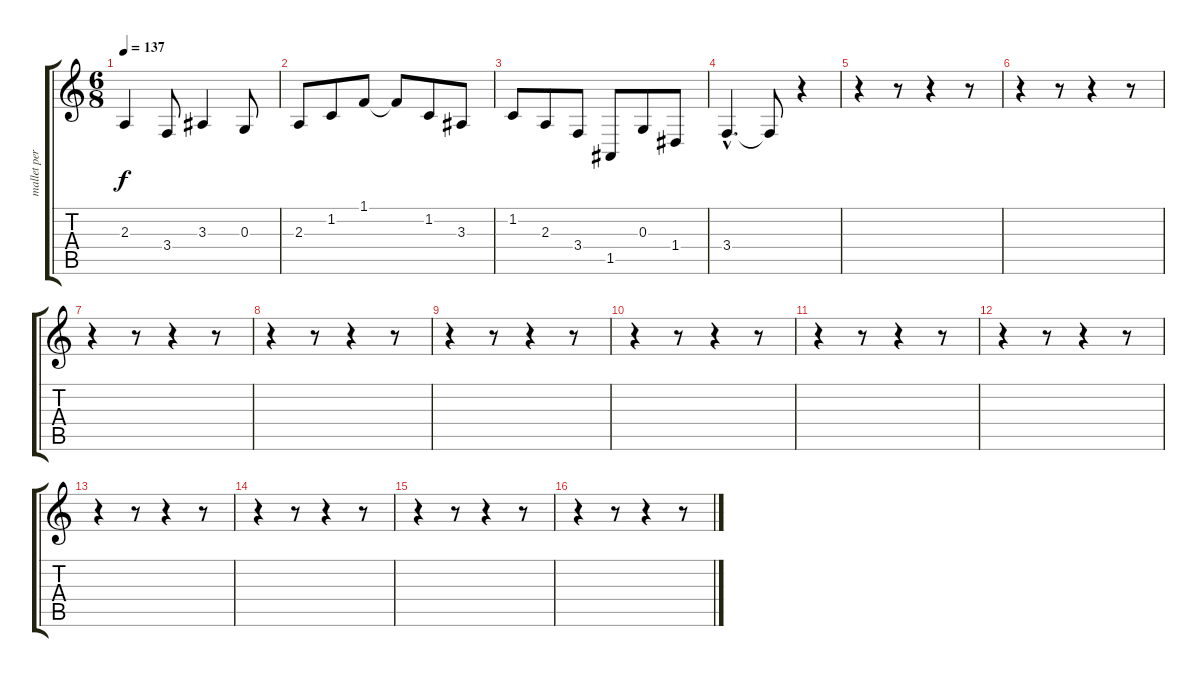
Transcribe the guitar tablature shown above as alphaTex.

\track ("mallet percussion" "mallet per") {instrument marimba}
\staff {score tabs}
\tuning (E4 B3 G3 D3 A2 E2) {hide}
\ts (6 8)
\tempo 137
\clef g2
\ks c
2.3.4{dy f} 3.4.8 3.3.4 0.3.8 |
2.3.8 1.2.8 1.1.8 1.1{t}.8 1.2.8 3.3.8 |
1.2.8 2.3.8 3.4.8 1.5.8 0.3.8 1.4.8 |
3.4{hac}.4{d} 3.4{t}.8 r.4 |
r.4 r.8 r.4 r.8 |
r.4 r.8 r.4 r.8 |
r.4 r.8 r.4 r.8 |
r.4 r.8 r.4 r.8 |
r.4 r.8 r.4 r.8 |
r.4 r.8 r.4 r.8 |
r.4 r.8 r.4 r.8 |
r.4 r.8 r.4 r.8 |
r.4 r.8 r.4 r.8 |
r.4 r.8 r.4 r.8 |
r.4 r.8 r.4 r.8 |
r.4 r.8 r.4 r.8
